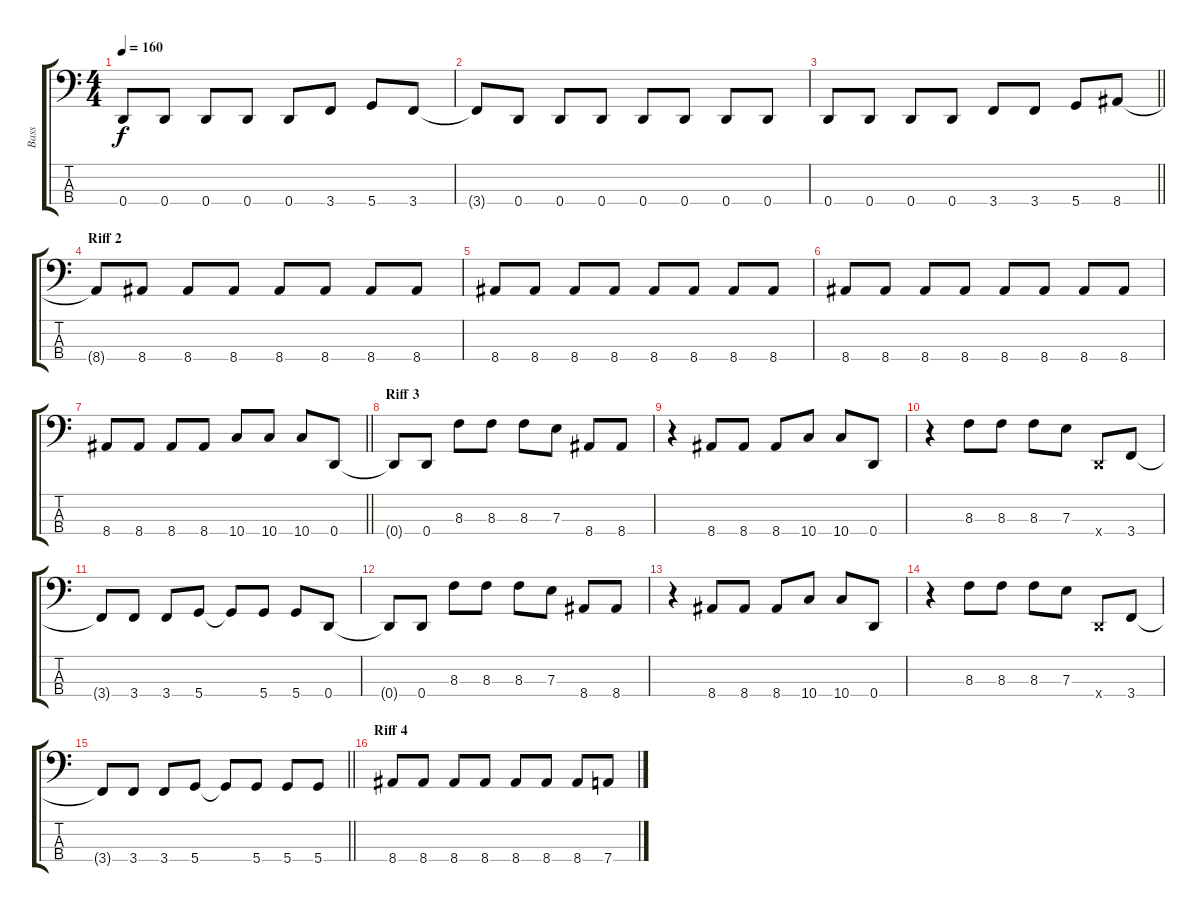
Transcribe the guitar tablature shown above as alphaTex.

\track ("Bass" "Bass") {instrument electricbassfinger}
\staff {score tabs}
\tuning (G2 D2 A1 D1) {hide}
\ts (4 4)
\tempo 160
\clef f4
\ks c
0.4.8{dy f} 0.4.8 0.4.8 0.4.8 0.4.8 3.4.8 5.4.8 3.4.8 |
3.4{t}.8 0.4.8 0.4.8 0.4.8 0.4.8 0.4.8 0.4.8 0.4.8 |
\barLineRight lightlight
0.4.8 0.4.8 0.4.8 0.4.8 3.4.8 3.4.8 5.4.8 8.4.8 |
\section ("" "Riff 2")
8.4{t}.8 8.4.8 8.4.8 8.4.8 8.4.8 8.4.8 8.4.8 8.4.8 |
8.4.8 8.4.8 8.4.8 8.4.8 8.4.8 8.4.8 8.4.8 8.4.8 |
8.4.8 8.4.8 8.4.8 8.4.8 8.4.8 8.4.8 8.4.8 8.4.8 |
\barLineRight lightlight
8.4.8 8.4.8 8.4.8 8.4.8 10.4.8 10.4.8 10.4.8 0.4.8 |
\section ("" "Riff 3")
0.4{t}.8 0.4.8 8.3.8 8.3.8 8.3.8 7.3.8 8.4.8 8.4.8 |
r.4 8.4.8 8.4.8 8.4.8 10.4.8 10.4.8 0.4.8 |
r.4 8.3.8 8.3.8 8.3.8 7.3.8 0.4{x}.8 3.4.8 |
3.4{t}.8 3.4.8 3.4.8 5.4.8 5.4{t}.8 5.4.8 5.4.8 0.4.8 |
0.4{t}.8 0.4.8 8.3.8 8.3.8 8.3.8 7.3.8 8.4.8 8.4.8 |
r.4 8.4.8 8.4.8 8.4.8 10.4.8 10.4.8 0.4.8 |
r.4 8.3.8 8.3.8 8.3.8 7.3.8 0.4{x}.8 3.4.8 |
\barLineRight lightlight
3.4{t}.8 3.4.8 3.4.8 5.4.8 5.4{t}.8 5.4.8 5.4.8 5.4.8 |
\section ("" "Riff 4")
8.4.8 8.4.8 8.4.8 8.4.8 8.4.8 8.4.8 8.4.8 7.4.8
